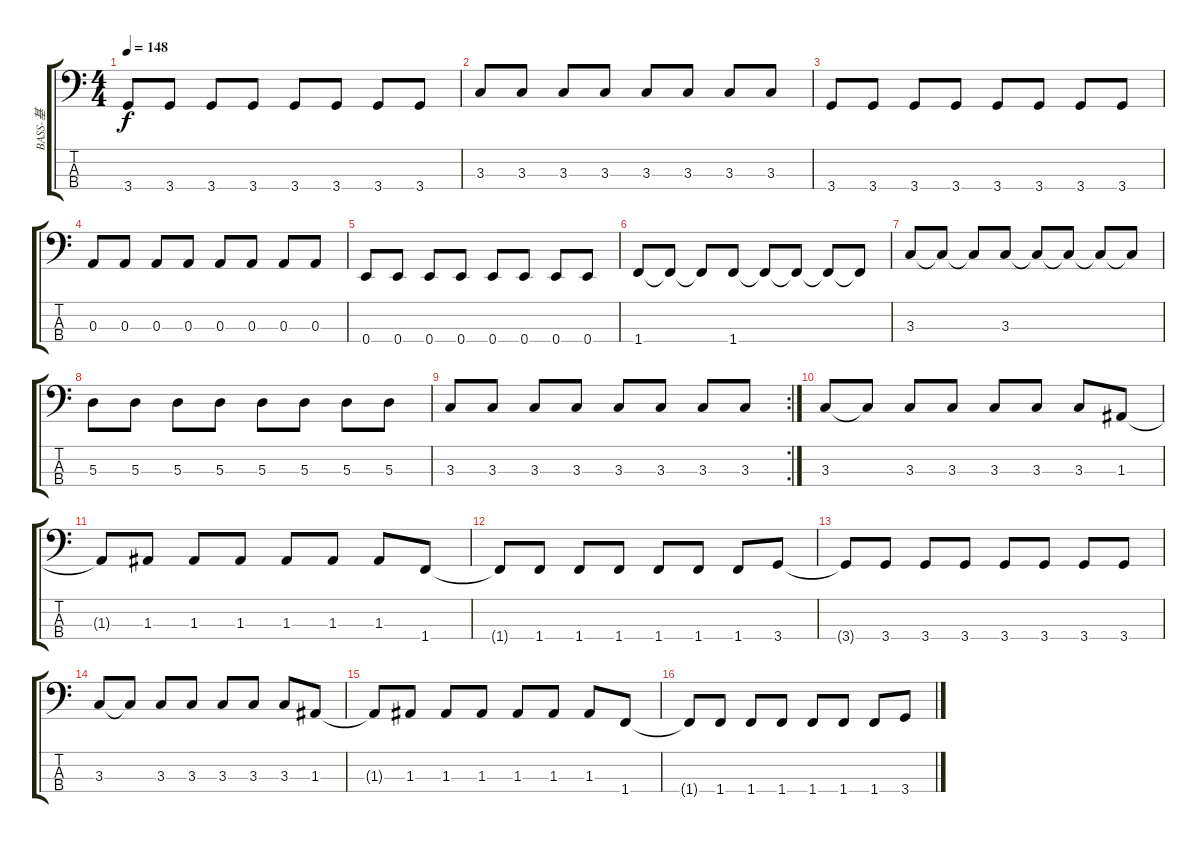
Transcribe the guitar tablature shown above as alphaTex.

\track ("BASS-基" "BASS-基") {instrument electricbassfinger}
\staff {score tabs}
\tuning (G2 D2 A1 E1) {hide}
\ts (4 4)
\tempo 148
\clef f4
\ks c
3.4.8{dy f} 3.4.8 3.4.8 3.4.8 3.4.8 3.4.8 3.4.8 3.4.8 |
3.3.8 3.3.8 3.3.8 3.3.8 3.3.8 3.3.8 3.3.8 3.3.8 |
3.4.8 3.4.8 3.4.8 3.4.8 3.4.8 3.4.8 3.4.8 3.4.8 |
0.3.8 0.3.8 0.3.8 0.3.8 0.3.8 0.3.8 0.3.8 0.3.8 |
0.4.8 0.4.8 0.4.8 0.4.8 0.4.8 0.4.8 0.4.8 0.4.8 |
1.4.8 1.4{t}.8 1.4{t}.8 1.4.8 1.4{t}.8 1.4{t}.8 1.4{t}.8 1.4{t}.8 |
3.3.8 3.3{t}.8 3.3{t}.8 3.3.8 3.3{t}.8 3.3{t}.8 3.3{t}.8 3.3{t}.8 |
5.3.8 5.3.8 5.3.8 5.3.8 5.3.8 5.3.8 5.3.8 5.3.8 |
\rc 2
3.3.8 3.3.8 3.3.8 3.3.8 3.3.8 3.3.8 3.3.8 3.3.8 |
3.3.8 3.3{t}.8 3.3.8 3.3.8 3.3.8 3.3.8 3.3.8 1.3.8 |
1.3{t}.8 1.3.8 1.3.8 1.3.8 1.3.8 1.3.8 1.3.8 1.4.8 |
1.4{t}.8 1.4.8 1.4.8 1.4.8 1.4.8 1.4.8 1.4.8 3.4.8 |
3.4{t}.8 3.4.8 3.4.8 3.4.8 3.4.8 3.4.8 3.4.8 3.4.8 |
3.3.8 3.3{t}.8 3.3.8 3.3.8 3.3.8 3.3.8 3.3.8 1.3.8 |
1.3{t}.8 1.3.8 1.3.8 1.3.8 1.3.8 1.3.8 1.3.8 1.4.8 |
1.4{t}.8 1.4.8 1.4.8 1.4.8 1.4.8 1.4.8 1.4.8 3.4.8
